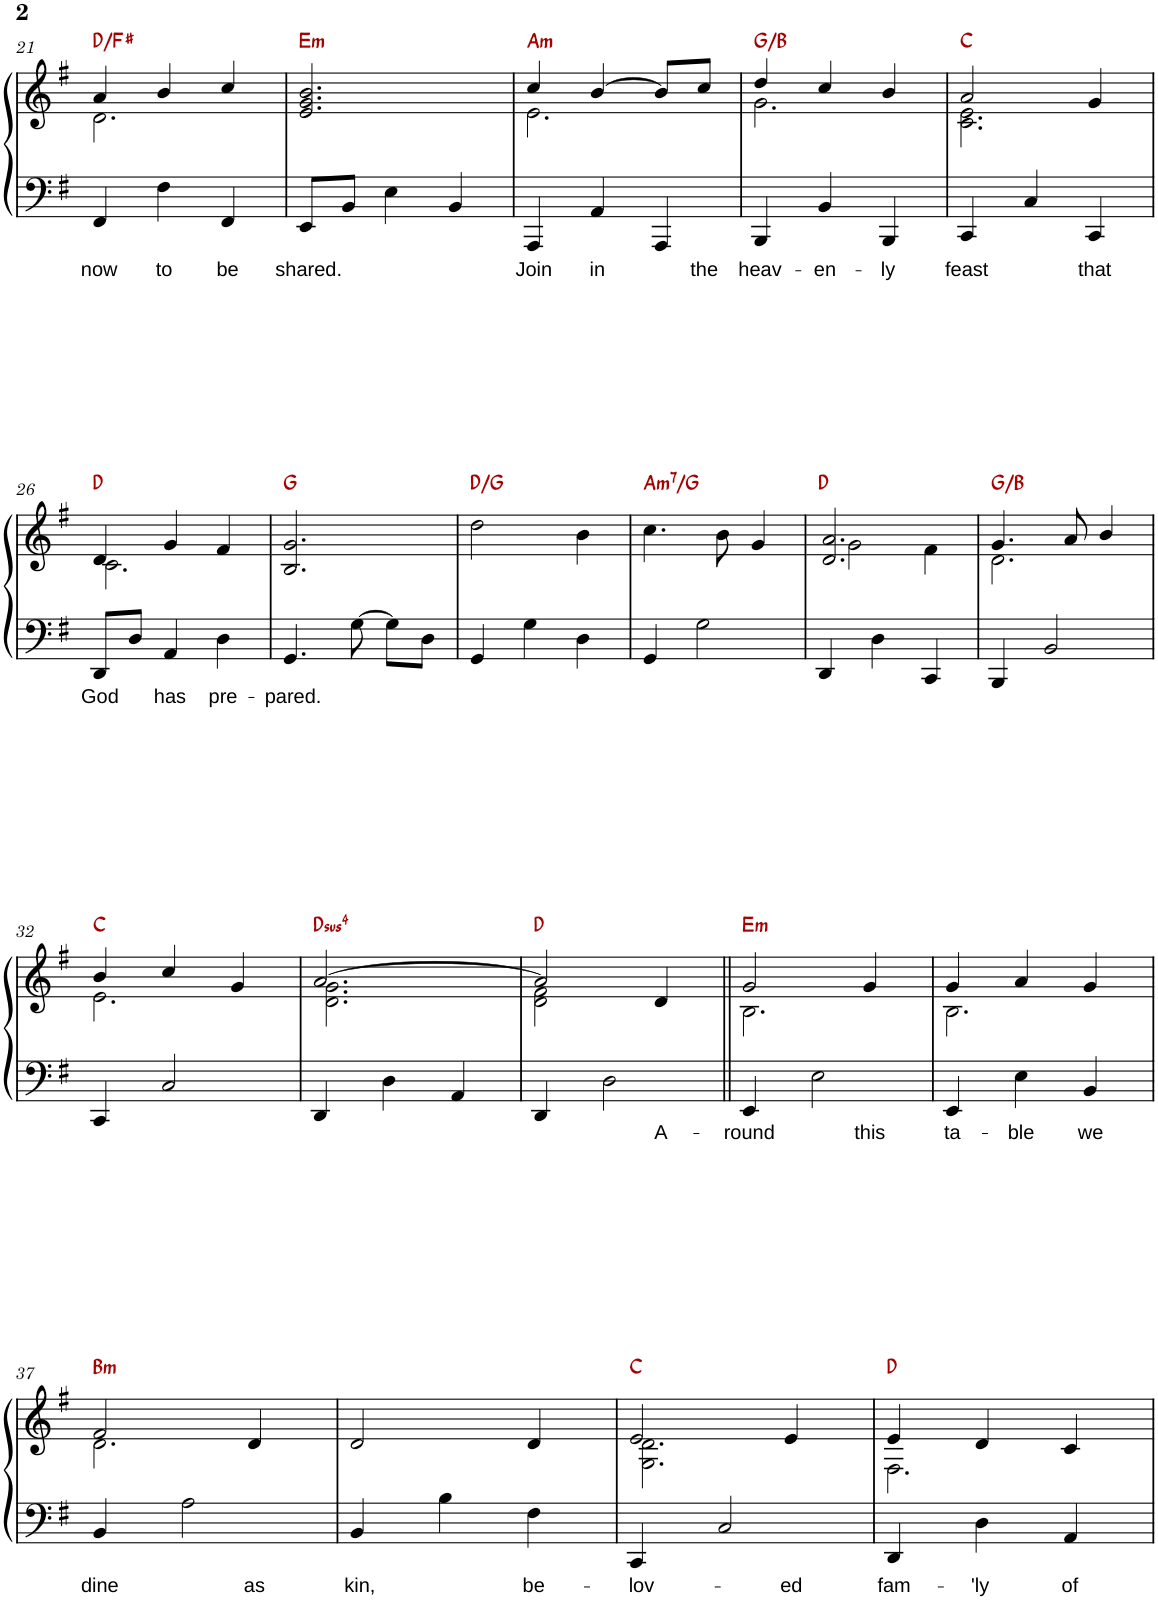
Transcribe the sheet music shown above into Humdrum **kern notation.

**kern	**text	**kern	**harte
*part1	*part1	*part1	*part1
*staff2	*staff2	*staff1	*
*I"Piano	*	*	*
*I'Pno.	*	*	*
!!LO:PB:g=z
*clefF4	*	*clefG2	*
*k[f#]	*	*k[f#]	*
*M3/4	*	*M3/4	*
=21	=21	=21	=21
!	!LO:LY:b	!	!
*	*	*^	*
4FF#/	now	4a/	2.d\	D:maj/3
!	!LO:LY:b	!	!	!
4F#\	to	4b/	.	.
!	!LO:LY:b	!	!	!
4FF#/	be	4cc/	.	.
*	*	*v	*v	*
=22	=22	=22	=22
!	!LO:LY:b	!	!LO:H:kt=m
8EE/L	shared.	2.e/ 2.g/ 2.b/	E:min
8BB/J	.	.	.
4E\	.	.	.
4BB/	.	.	.
=23	=23	=23	=23
!	!LO:LY:b	!	!LO:H:kt=m
*^	*	*^	*
4AAA/	8ryy	Join	4cc/	2.e\	A:min
!	!	!LO:LY:b	!	!	!
*v	*v	*	*	*	*
4AA/	in	[4b/	.	.
4AAA/	.	8b/L]	.	.
*^	*	*	*	*
!	!	!LO:LY:b	!	!	!
.	8D	the	8cc/J	.	.
=24	=24	=24	=24	=24	=24
!	!	!LO:LY:b	!	!	!
*v	*v	*	*	*	*
4BBB/	heav-	4dd/	2.g\	G:maj/3
!	!LO:LY:b	!	!	!
4BB/	-en-	4cc/	.	.
!	!LO:LY:b	!	!	!
4BBB/	-ly	4b/	.	.
=25	=25	=25	=25	=25
!	!LO:LY:b	!	!	!
4CC/	feast	2a/	2.c\ 2.e\	C:maj
4C/	.	.	.	.
!	!LO:LY:b	!	!	!
4CC/	that	4g/	.	.
!!LO:LB:g=z	!!
=26	=26	=26	=26	=26
!	!LO:LY:b	!	!	!
8DD/L	God	4d/	2.c\	D:maj
8D/J	.	.	.	.
!	!LO:LY:b	!	!	!
4AA/	has	4g/	.	.
!	!LO:LY:b	!	!	!
4D\	pre-	4f#/	.	.
*	*	*v	*v	*
=27	=27	=27	=27
!	!LO:LY:b	!	!
4.GG/	-pared.	2.B/ 2.g/	G:maj
[8G\	.	.	.
8G\L]	.	.	.
8D\J	.	.	.
=28	=28	=28	=28
4GG/	.	2dd\	D:maj/4
4G\	.	.	.
4D\	.	4b\	.
=29	=29	=29	=29
!	!	!	!LO:H:kt=m7
4GG/	.	4.cc\	A:min7/b7
2G\	.	.	.
.	.	8b\	.
.	.	4g/	.
=30	=30	=30	=30
*	*	*^	*
4DD/	.	2.d/ 2.a/	2g\	D:maj
4D\	.	.	.	.
4CC/	.	.	4f#\	.
=31	=31	=31	=31	=31
4BBB/	.	4.g/	2.d\	G:maj/3
2BB/	.	.	.	.
.	.	8a/	.	.
.	.	4b/	.	.
!!LO:LB:g=z	!!
=32	=32	=32	=32	=32
4CC/	.	4b/	2.e\	C:maj
2C/	.	4cc/	.	.
.	.	4g/	.	.
=33	=33	=33	=33	=33
!	!	!	!	!LO:H:kt=4
4DD/	.	[2.a/	2.d\ 2.g\	D:sus4
4D\	.	.	.	.
4AA/	.	.	.	.
=34	=34	=34	=34	=34
*^	*	*	*	*
4DD/	2ryy	.	2a/]	2d\ 2f#\	D:maj
2D\	.	.	.	.	.
!	!	!LO:LY:b	!	!	!
.	4D	A-	4d/	4ryy	.
=35||	=35||	=35||	=35||	=35||	=35||
!	!	!LO:LY:b	!	!	!LO:H:kt=m
4EE/	2ryy	-round	2g/	2.B\	E:min
2E\	.	.	.	.	.
!	!	!LO:LY:b	!	!	!
.	4D	this	4g/	.	.
=36	=36	=36	=36	=36	=36
!	!	!LO:LY:b	!	!	!
*v	*v	*	*	*	*
4EE/	ta-	4g/	2.B\	.
!	!LO:LY:b	!	!	!
4E\	-ble	4a/	.	.
!	!LO:LY:b	!	!	!
4BB/	we	4g/	.	.
!!LO:LB:g=z	!!
=37	=37	=37	=37	=37
!	!LO:LY:b	!	!	!LO:H:kt=m
*^	*	*	*	*
4BB/	2ryy	dine	2f#/	2.d\	B:min
2A\	.	.	.	.	.
!	!	!LO:LY:b	!	!	!
.	4D	as	4d/	.	.
*	*	*	*v	*v	*
=38	=38	=38	=38	=38
!	!	!LO:LY:b	!	!
*v	*v	*	*	*
4BB/	kin,	2d/	.
4B\	.	.	.
!	!LO:LY:b	!	!
4F#\	be-	4d/	.
=39	=39	=39	=39
!	!LO:LY:b	!	!
*^	*	*^	*
4CC/	2ryy	-lov-	2e/	2.G\ 2.d\	C:maj
2C/	.	.	.	.	.
!	!	!LO:LY:b	!	!	!
.	4D	-ed	4e/	.	.
=40	=40	=40	=40	=40	=40
!	!	!LO:LY:b	!	!	!
*v	*v	*	*	*	*
4DD/	fam-	4e/	2.F#\	D:maj
!	!LO:LY:b	!	!	!
4D\	-'ly	4d/	.	.
!	!LO:LY:b	!	!	!
4AA/	of	4c/	.	.
*	*	*v	*v	*
=	=	=	=
*-	*-	*-	*-
